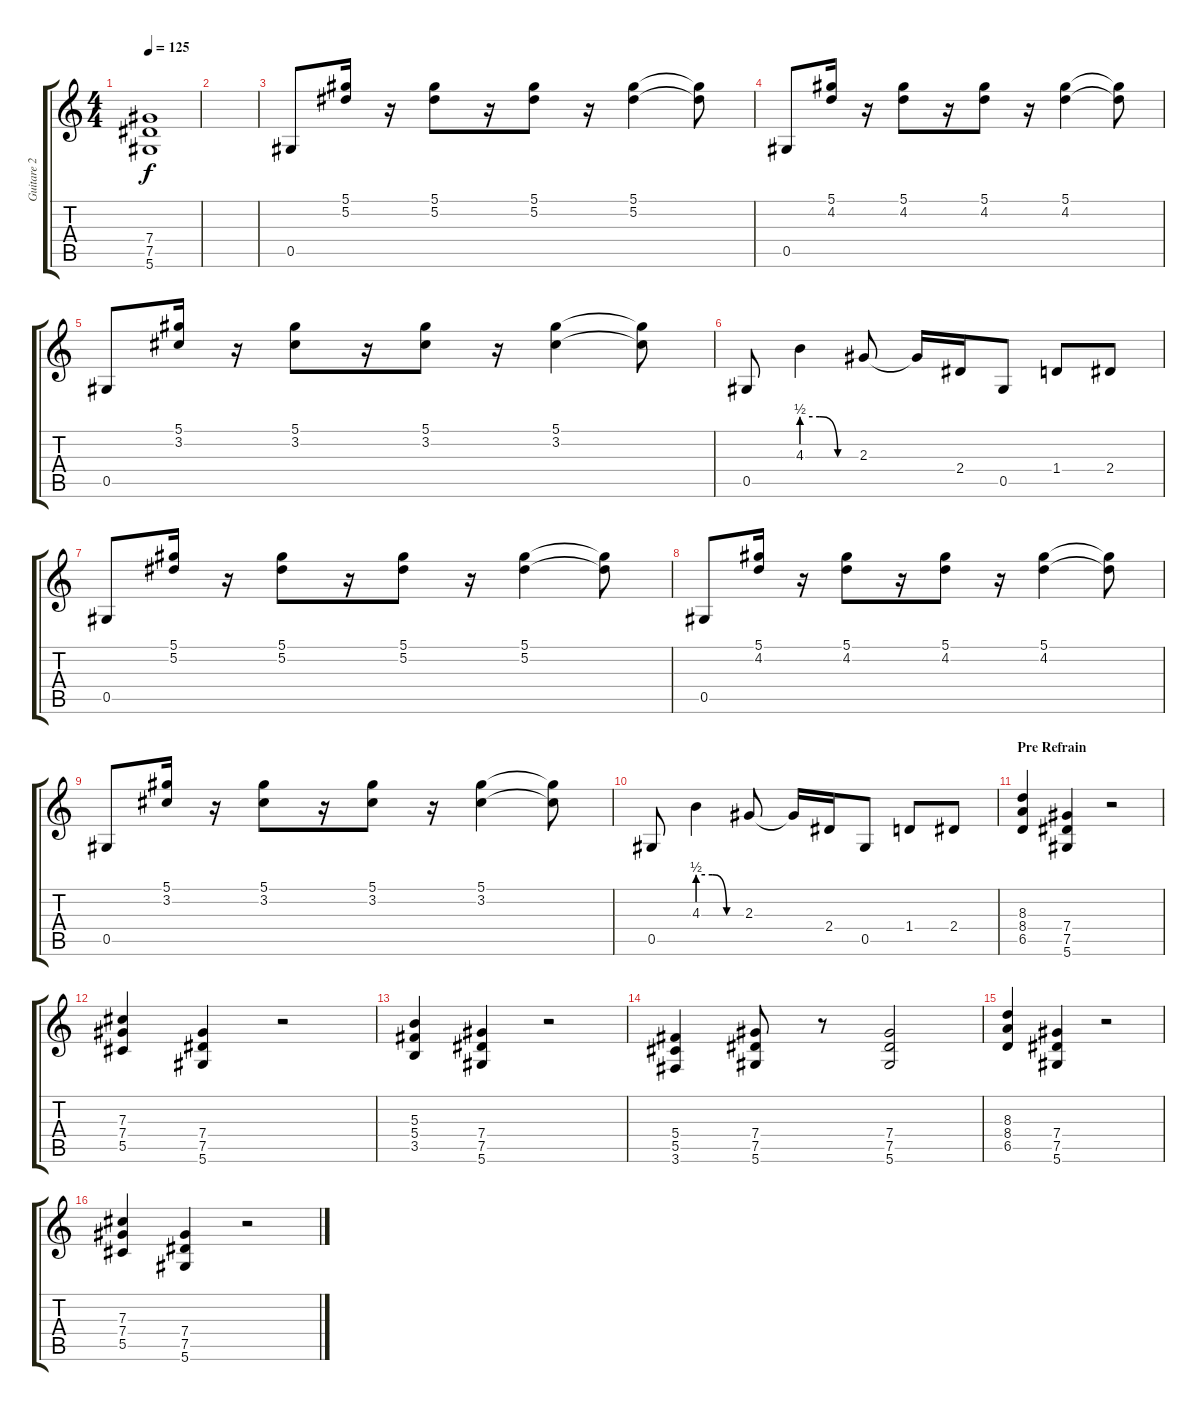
\track ("Guitare 2" "Guitare 2") {instrument distortionguitar}
\staff {score tabs}
\tuning (Eb4 Bb3 Gb3 Db3 Ab2 Eb2) {hide}
\ts (4 4)
\tempo 125
\clef g2
\ks c
(7.4{t} 7.5{t} 5.6{t}).1{dy f} |
|
0.5.8{volume 10} (5.1 5.2).16{volume 10} r.16 (5.1 5.2).8{volume 10} r.16 (5.1 5.2).8{volume 10} r.16 (5.1 5.2).4{volume 10} (5.1{t} 5.2{t}).8 |
0.5.8{volume 10} (5.1 4.2).16{volume 10} r.16 (5.1 4.2).8{volume 10} r.16 (5.1 4.2).8{volume 10} r.16 (5.1 4.2).4{volume 10} (5.1{t} 4.2{t}).8 |
0.5.8{volume 10} (5.1 3.2).16{volume 10} r.16 (5.1 3.2).8{volume 10} r.16 (5.1 3.2).8{volume 10} r.16 (5.1 3.2).4{volume 10} (5.1{t} 3.2{t}).8 |
0.5.8{volume 14} 4.3{be (custom 0 2 20 2 40 0 60 0)}.4 2.3.8 2.3{t}.16 2.4.16 0.5.8 1.4.8 2.4.8 |
0.5.8{volume 10} (5.1 5.2).16{volume 10} r.16 (5.1 5.2).8{volume 10} r.16 (5.1 5.2).8{volume 10} r.16 (5.1 5.2).4{volume 10} (5.1{t} 5.2{t}).8 |
0.5.8{volume 10} (5.1 4.2).16{volume 10} r.16 (5.1 4.2).8{volume 10} r.16 (5.1 4.2).8{volume 10} r.16 (5.1 4.2).4{volume 10} (5.1{t} 4.2{t}).8 |
0.5.8{volume 10} (5.1 3.2).16{volume 10} r.16 (5.1 3.2).8{volume 10} r.16 (5.1 3.2).8{volume 10} r.16 (5.1 3.2).4{volume 10} (5.1{t} 3.2{t}).8 |
0.5.8{volume 14} 4.3{be (custom 0 2 20 2 40 0 60 0)}.4 2.3.8 2.3{t}.16 2.4.16 0.5.8 1.4.8 2.4.8 |
\section ("" "Pre Refrain")
(8.3 8.4 6.5).4{volume 14} (7.4 7.5 5.6).4 r.2 |
(7.3 7.4 5.5).4 (7.4 7.5 5.6).4 r.2 |
(5.3 5.4 3.5).4 (7.4 7.5 5.6).4 r.2 |
(5.4 5.5 3.6).4 (7.4 7.5 5.6).8 r.8 (7.4 7.5 5.6).2 |
(8.3 8.4 6.5).4 (7.4 7.5 5.6).4 r.2 |
(7.3 7.4 5.5).4 (7.4 7.5 5.6).4 r.2
